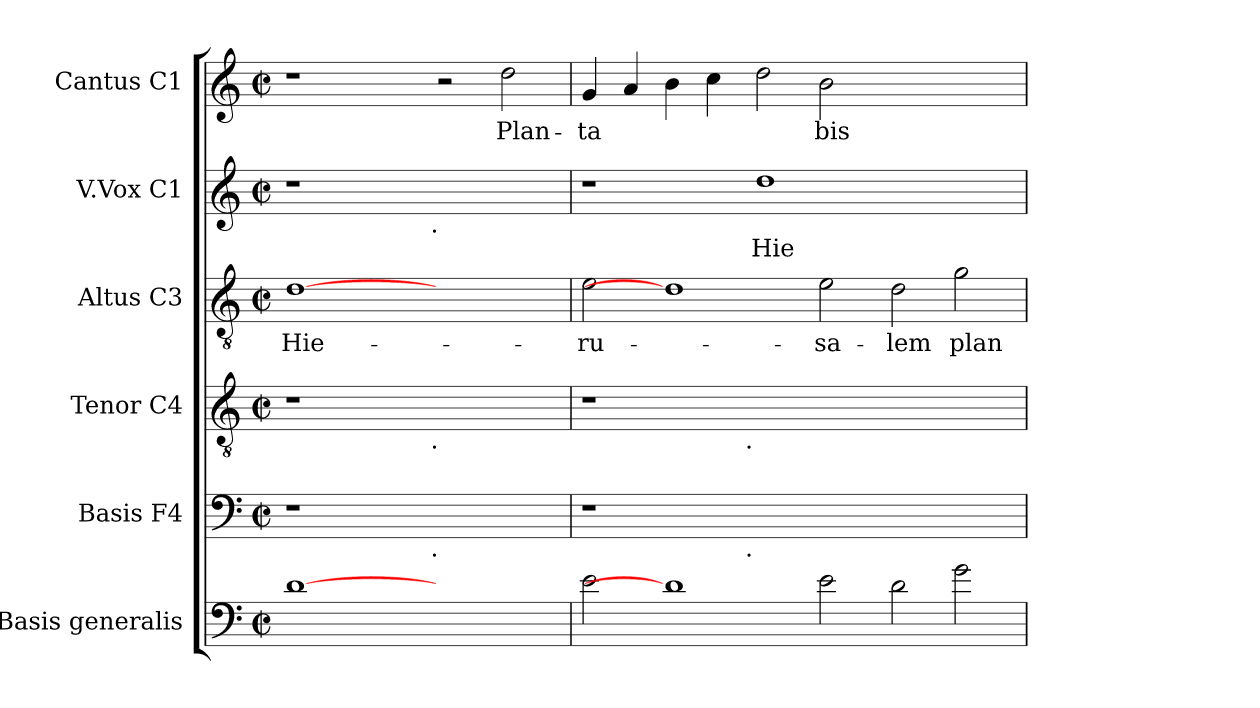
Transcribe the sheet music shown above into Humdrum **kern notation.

**kern	**kern	**kern	**kern	**text	**kern	**text	**kern	**text
*part6	*part5	*part4	*part3	*part3	*part2	*part2	*part1	*part1
*staff6	*staff5	*staff4	*staff3	*staff3	*staff2	*staff2	*staff1	*staff1
*I"Basis  generalis	*I"Basis  F4	*I"Tenor  C4	*I"Altus  C3	*	*I"V.Vox  C1	*	*I"Cantus  C1	*
*	*I'B	*I'T	*I'A	*	*	*	*I'C	*
!!LO:PB:g=z
*stria5	*stria5	*stria5	*stria5	*	*stria5	*	*stria5	*
*clefF4	*clefF4	*clefGv2	*clefGv2	*	*clefG2	*	*clefG2	*
*k[]	*k[]	*k[]	*k[]	*	*k[]	*	*k[]	*
*C:	*C:	*C:	*C:	*	*C:	*	*C:	*
*M2/2	*M2/2	*M2/2	*M2/2	*	*M2/2	*	*M2/2	*
*met(c|)	*met(c|)	*met(c|)	*met(c|)	*	*met(c|)	*	*met(c|)	*
=1	=1	=1	=1	=1	=1	=1	=1	=1
!	!	!	!	!LO:LY:b:cj	!	!	!	!
*	*^	*^	*	*	*^	*	*	*
[1d	1r	2ryy	1r	2ryy	[1d	Hie-	1r	2ryy	.	1r	.
.	.	4ryy	.	4ryy	.	.	.	4ryy	.	.	.
.	.	8...ryy	.	8...ryy	.	.	.	8...ryy	.	.	.
!	!	!	!	!	!	!	!	!LO:TX:b:t=.	!	!	!
!	!	!	!	!LO:TX:b:t=.	!	!	!	!	!	!	!
!	!	!LO:TX:b:t=.	!	!	!	!	!	!	!	!	!
.	.	1ryy	.	1ryy	.	.	.	1ryy	.	.	.
1ryy	1ryy	.	1ryy	.	1ryy	.	1ryy	.	.	2r	.
!	!	!	!	!	!	!	!	!	!	!	!LO:LY:b:cj
.	.	.	.	.	.	.	.	.	.	2dd\	Plan-
.	.	64ryy	.	64ryy	.	.	.	64ryy	.	.	.
=2	=2	=2	=2	=2	=2	=2	=2	=2	=2	=2	=2
!	!	!	!	!	!	!LO:LY:b:cj	!	!	!	!	!LO:LY:b:cj
*	*	*	*	*	*	*	*v	*v	*	*	*
2e\	1r	2ryy	1r	2ryy	2e\	-ru-	1r	.	4g/	-ta-
!	!	!	!	!	!	!	!	!	!	!LO:LY:b:cj
.	.	.	.	.	.	.	.	.	4a/	--
!	!	!	!	!	!	!	!	!	!	!LO:LY:b:cj
1d]	.	4...ryy	.	4...ryy	1d]	.	.	.	4b\	--
!	!	!	!	!	!	!	!	!	!	!LO:LY:b:cj
.	.	.	.	.	.	.	.	.	4cc\	--
!	!	!	!	!LO:TX:b:t=.	!	!	!	!	!	!
!	!	!LO:TX:b:t=.	!	!	!	!	!	!	!	!
.	.	1ryy	.	1ryy	.	.	.	.	.	.
!	!	!	!	!	!	!	!	!LO:LY:b:cj	!	!LO:LY:b:cj
.	0ryy	.	0ryy	.	.	.	1dd	Hie-	2dd\	--
!	!	!	!	!	!	!LO:LY:b:cj	!	!	!	!LO:LY:b:cj
2e\	.	.	.	.	2e\	-sa-	.	.	2b\	-bis
.	.	1ryy	.	1ryy	.	.	.	.	.	.
!	!	!	!	!	!	!LO:LY:b:cj	!	!	!	!
2d\	.	.	.	.	2d\	-lem	1ryy	.	1ryy	.
!	!	!	!	!	!	!LO:LY:b:cj	!	!	!	!
2g\	.	.	.	.	2g\	plan-	.	.	.	.
.	.	32ryy	.	32ryy	.	.	.	.	.	.
*	*v	*v	*	*	*	*	*	*	*	*
*	*	*v	*v	*	*	*	*	*	*
=	=	=	=	=	=	=	=	=
*-	*-	*-	*-	*-	*-	*-	*-	*-
